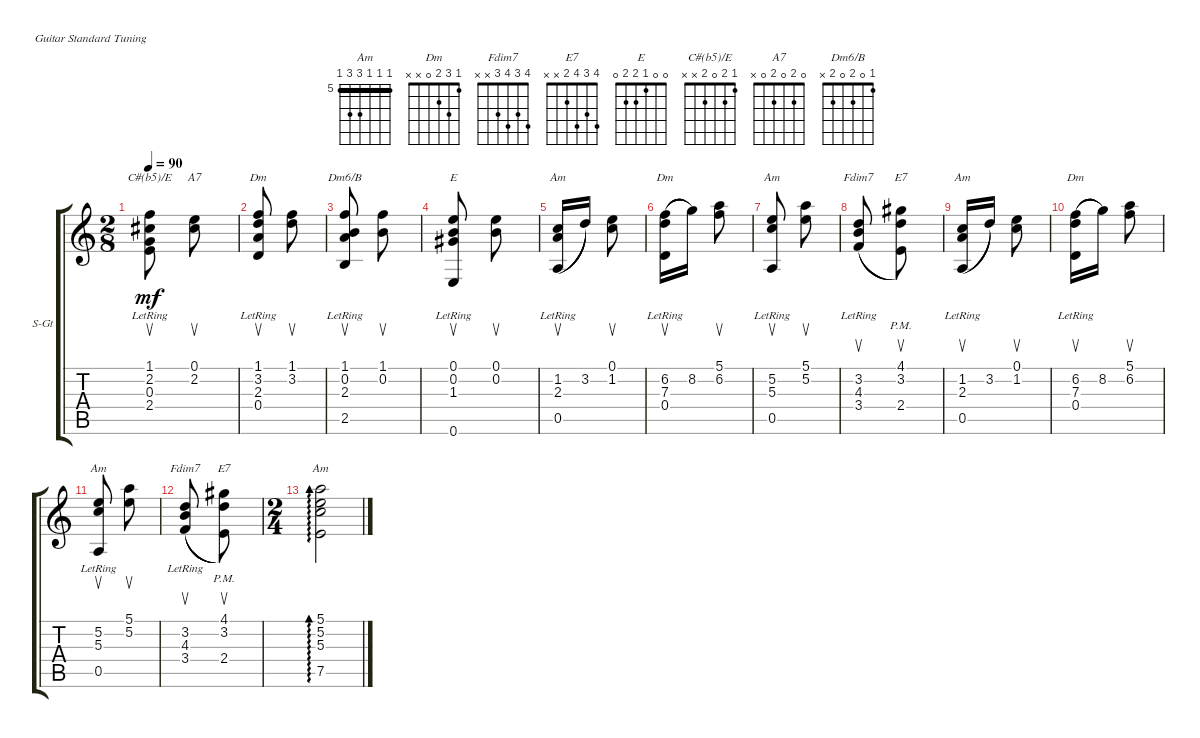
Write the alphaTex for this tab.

\defaultSystemsLayout 4
\bracketExtendMode groupsimilarinstruments
\firstSystemTrackNameOrientation horizontal
\otherSystemsTrackNameOrientation horizontal
\track ("Steel Guitar" "S-Gt") {instrument acousticguitarsteel}
\staff {score tabs}
\tuning (E4 B3 G3 D3 A2 E2)
\chord ("Am" 0 1 2 2 0 x)
\chord ("Dm" 5 6 7 4 x x) {firstfret 5}
\chord ("Am" x 5 5 x 0 x) {barre 5}
\chord ("Fdim7" 4 3 4 3 x x)
\chord ("E7" 4 3 4 2 x x)
\chord ("E" 0 0 1 2 2 0)
\chord ("C#(b5)/E" 1 2 0 2 x x)
\chord ("A7" 0 2 0 2 0 x)
\chord ("Dm" 1 3 2 0 x x)
\chord ("Dm6/B" 1 0 2 0 2 x)
\chord ("Am" 5 5 5 7 7 5) {firstfret 5 barre (5 5 5)}
\ts (2 8)
\tempo 90
\clef g2
\scale
0.960908
\ks c
(2.4{lr} 0.3{lr} 2.2{lr} 1.1{lr}).8{su ch "C#(b5)/E" dy mf} (0.1 2.2).8{su ch "A7"} |
\scale
0.960908 (0.4{lr} 2.3{lr} 3.2{lr} 1.1{lr}).8{su ch "Dm"} (1.1 3.2).8{su} |
\scale
0.960908 (2.5{lr} 2.3{lr} 0.2{lr} 1.1).8{su ch "Dm6/B"} (1.1 0.2).8{su} |
\scale
0.960908 (0.6{lr} 1.3{lr} 0.2{lr} 0.1).8{su ch "E"} (0.2 0.1).8{su} |
\scale
1.19546 (0.5{lr} 2.3{lr} 1.2{lr}).16{su ch "Am" legatoorigin} 3.2.16 (0.1 1.2).8{su} |
\scale
0.960908 (0.4{lr} 7.3{lr} 6.2{lr}).16{su ch "Dm" legatoorigin} 8.2.16 (6.2 5.1).8{su} |
\scale
0.960908 (0.5{lr} 5.3{lr} 5.2{lr}).8{su ch "Am"} (5.2 5.1).8{su} |
\scale
0.960908 (3.4{lr} 4.3{lr} 3.2{lr}).8{su ch "Fdim7" legatoorigin} (3.2 4.1 2.4{pm}).8{su ch "E7"} |
\scale
0.960908 (0.5{lr} 2.3{lr} 1.2{lr}).16{su ch "Am" legatoorigin} 3.2.16 (0.1 1.2).8{su} |
\scale
0.960908 (0.4{lr} 7.3{lr} 6.2{lr}).16{su ch "Dm" legatoorigin} 8.2.16 (6.2 5.1).8{su} |
\scale
1.13624 (0.5{lr} 5.3{lr} 5.2{lr}).8{su ch "Am"} (5.2 5.1).8{su} |
\scale
0.936269 (3.4{lr} 4.3{lr} 3.2{lr}).8{su ch "Fdim7" legatoorigin} (3.2 4.1 2.4{pm}).8{su ch "E7"} |
\ts (2 4)
\scale
0.928056 (7.5 5.3 5.2 5.1).2{ad 0 ch "Am"}
